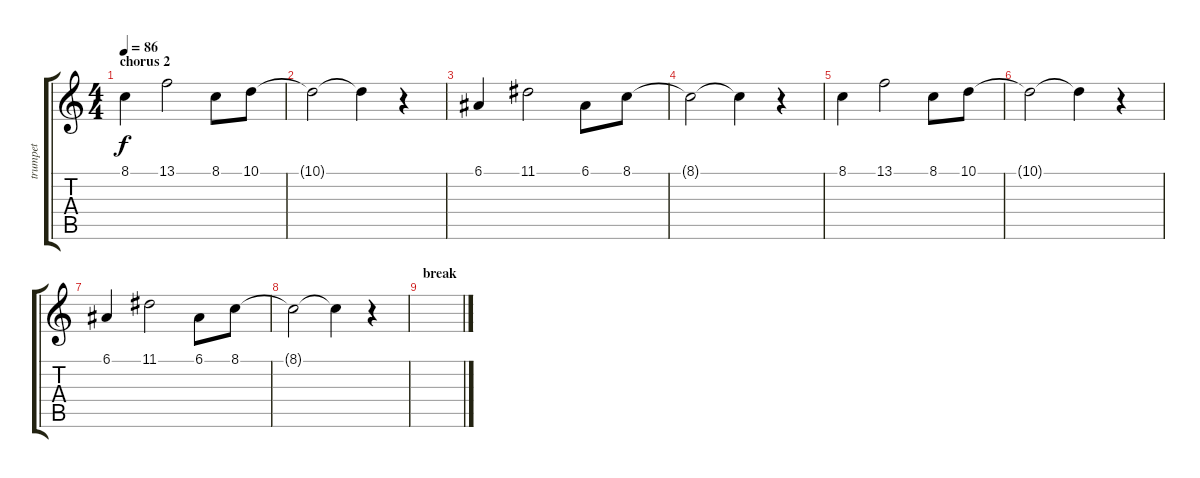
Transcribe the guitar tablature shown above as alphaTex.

\track ("trumpet" "trumpet") {instrument trombone}
\staff {score tabs}
\tuning (E4 B3 G3 D3 A2 E2) {hide}
\ts (4 4)
\section ("" "chorus 2")
\tempo 86
\clef g2
\ks c
8.1.4{dy f} 13.1.2 8.1.8 10.1.8 |
10.1{t}.2 10.1{t}.4 r.4 |
6.1.4 11.1.2 6.1.8 8.1.8 |
8.1{t}.2 8.1{t}.4 r.4 |
8.1.4 13.1.2 8.1.8 10.1.8 |
10.1{t}.2 10.1{t}.4 r.4 |
6.1.4 11.1.2 6.1.8 8.1.8 |
8.1{t}.2 8.1{t}.4 r.4 |
\section ("" "break")
